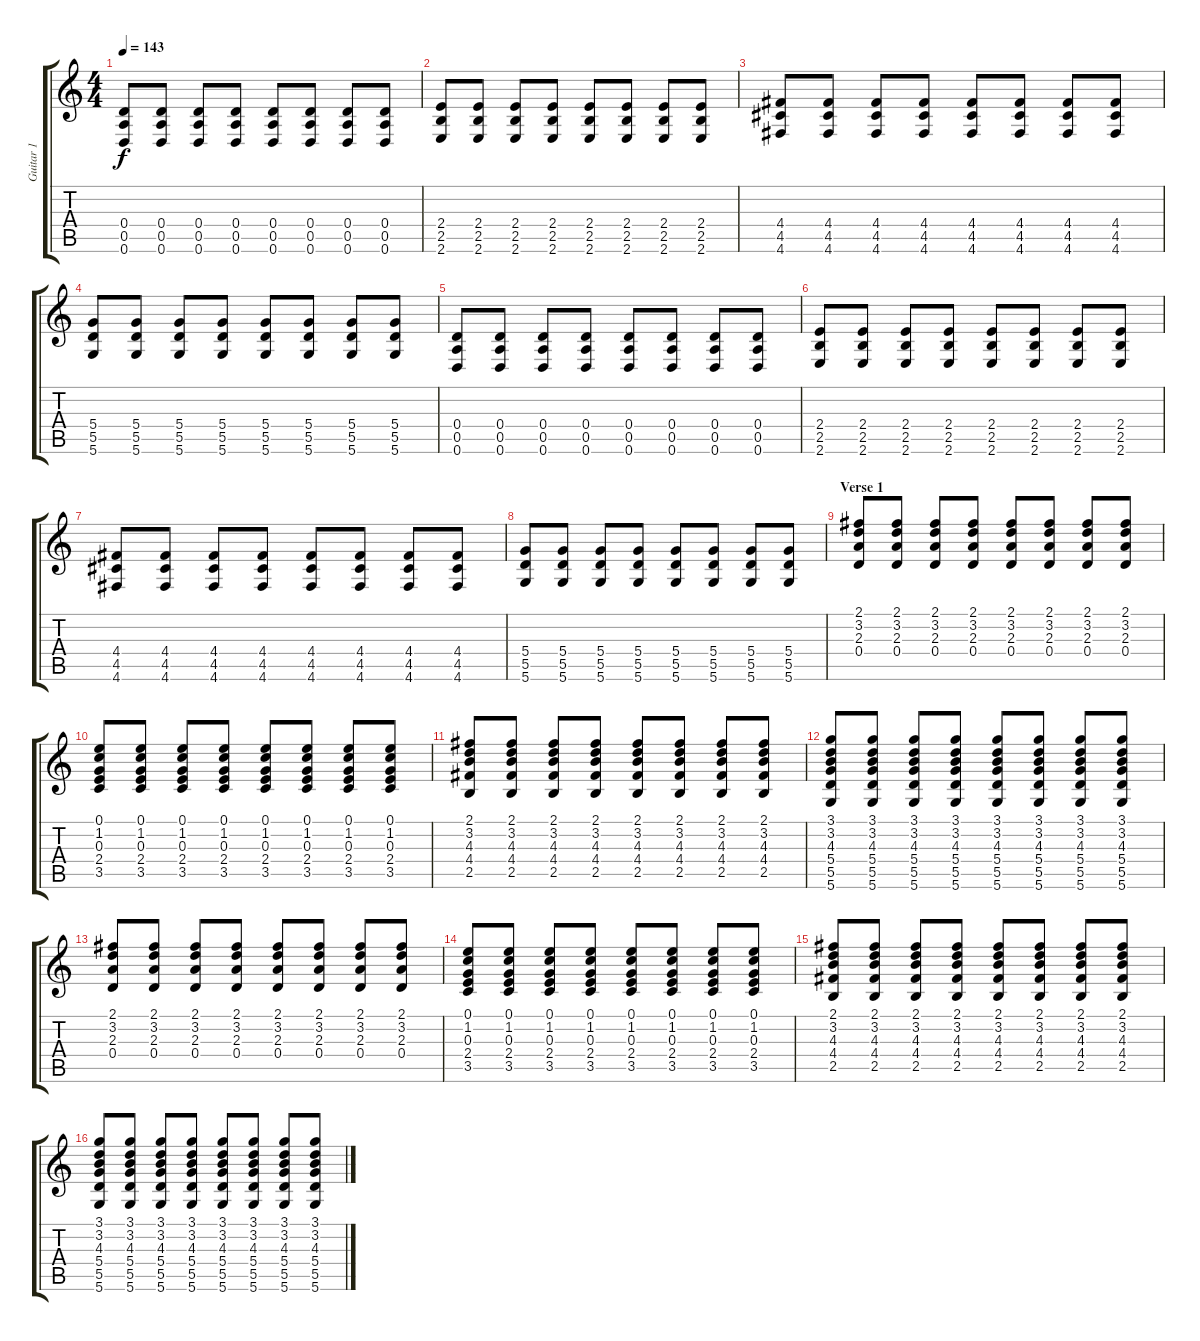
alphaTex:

\track ("Guitar 1" "Guitar 1") {instrument overdrivenguitar}
\staff {score tabs}
\tuning (E4 B3 G3 D3 A2 D2) {hide}
\ts (4 4)
\tempo 143
\clef g2
\ks c
(0.4 0.5 0.6).8{dy f instrument overdrivenguitar} (0.4 0.5 0.6).8 (0.4 0.5 0.6).8 (0.4 0.5 0.6).8 (0.4 0.5 0.6).8 (0.4 0.5 0.6).8 (0.4 0.5 0.6).8 (0.4 0.5 0.6).8 |
(2.4 2.5 2.6).8 (2.4 2.5 2.6).8 (2.4 2.5 2.6).8 (2.4 2.5 2.6).8 (2.4 2.5 2.6).8 (2.4 2.5 2.6).8 (2.4 2.5 2.6).8 (2.4 2.5 2.6).8 |
(4.4 4.5 4.6).8 (4.4 4.5 4.6).8 (4.4 4.5 4.6).8 (4.4 4.5 4.6).8 (4.4 4.5 4.6).8 (4.4 4.5 4.6).8 (4.4 4.5 4.6).8 (4.4 4.5 4.6).8 |
(5.4 5.5 5.6).8 (5.4 5.5 5.6).8 (5.4 5.5 5.6).8 (5.4 5.5 5.6).8 (5.4 5.5 5.6).8 (5.4 5.5 5.6).8 (5.4 5.5 5.6).8 (5.4 5.5 5.6).8 |
(0.4 0.5 0.6).8 (0.4 0.5 0.6).8 (0.4 0.5 0.6).8 (0.4 0.5 0.6).8 (0.4 0.5 0.6).8 (0.4 0.5 0.6).8 (0.4 0.5 0.6).8 (0.4 0.5 0.6).8 |
(2.4 2.5 2.6).8 (2.4 2.5 2.6).8 (2.4 2.5 2.6).8 (2.4 2.5 2.6).8 (2.4 2.5 2.6).8 (2.4 2.5 2.6).8 (2.4 2.5 2.6).8 (2.4 2.5 2.6).8 |
(4.4 4.5 4.6).8 (4.4 4.5 4.6).8 (4.4 4.5 4.6).8 (4.4 4.5 4.6).8 (4.4 4.5 4.6).8 (4.4 4.5 4.6).8 (4.4 4.5 4.6).8 (4.4 4.5 4.6).8 |
(5.4 5.5 5.6).8 (5.4 5.5 5.6).8 (5.4 5.5 5.6).8 (5.4 5.5 5.6).8 (5.4 5.5 5.6).8 (5.4 5.5 5.6).8 (5.4 5.5 5.6).8 (5.4 5.5 5.6).8 |
\section ("" "Verse 1")
(2.1 3.2 2.3 0.4).8{volume 8 instrument acousticguitarsteel} (2.1 3.2 2.3 0.4).8 (2.1 3.2 2.3 0.4).8 (2.1 3.2 2.3 0.4).8 (2.1 3.2 2.3 0.4).8 (2.1 3.2 2.3 0.4).8 (2.1 3.2 2.3 0.4).8 (2.1 3.2 2.3 0.4).8 |
(0.1 1.2 0.3 2.4 3.5).8 (0.1 1.2 0.3 2.4 3.5).8 (0.1 1.2 0.3 2.4 3.5).8 (0.1 1.2 0.3 2.4 3.5).8 (0.1 1.2 0.3 2.4 3.5).8 (0.1 1.2 0.3 2.4 3.5).8 (0.1 1.2 0.3 2.4 3.5).8 (0.1 1.2 0.3 2.4 3.5).8 |
(2.1 3.2 4.3 4.4 2.5).8 (2.1 3.2 4.3 4.4 2.5).8 (2.1 3.2 4.3 4.4 2.5).8 (2.1 3.2 4.3 4.4 2.5).8 (2.1 3.2 4.3 4.4 2.5).8 (2.1 3.2 4.3 4.4 2.5).8 (2.1 3.2 4.3 4.4 2.5).8 (2.1 3.2 4.3 4.4 2.5).8 |
(3.1 3.2 4.3 5.4 5.5 5.6).8 (3.1 3.2 4.3 5.4 5.5 5.6).8 (3.1 3.2 4.3 5.4 5.5 5.6).8 (3.1 3.2 4.3 5.4 5.5 5.6).8 (3.1 3.2 4.3 5.4 5.5 5.6).8 (3.1 3.2 4.3 5.4 5.5 5.6).8 (3.1 3.2 4.3 5.4 5.5 5.6).8 (3.1 3.2 4.3 5.4 5.5 5.6).8 |
(2.1 3.2 2.3 0.4).8{volume 8 instrument acousticguitarsteel} (2.1 3.2 2.3 0.4).8 (2.1 3.2 2.3 0.4).8 (2.1 3.2 2.3 0.4).8 (2.1 3.2 2.3 0.4).8 (2.1 3.2 2.3 0.4).8 (2.1 3.2 2.3 0.4).8 (2.1 3.2 2.3 0.4).8 |
(0.1 1.2 0.3 2.4 3.5).8 (0.1 1.2 0.3 2.4 3.5).8 (0.1 1.2 0.3 2.4 3.5).8 (0.1 1.2 0.3 2.4 3.5).8 (0.1 1.2 0.3 2.4 3.5).8 (0.1 1.2 0.3 2.4 3.5).8 (0.1 1.2 0.3 2.4 3.5).8 (0.1 1.2 0.3 2.4 3.5).8 |
(2.1 3.2 4.3 4.4 2.5).8 (2.1 3.2 4.3 4.4 2.5).8 (2.1 3.2 4.3 4.4 2.5).8 (2.1 3.2 4.3 4.4 2.5).8 (2.1 3.2 4.3 4.4 2.5).8 (2.1 3.2 4.3 4.4 2.5).8 (2.1 3.2 4.3 4.4 2.5).8 (2.1 3.2 4.3 4.4 2.5).8 |
(3.1 3.2 4.3 5.4 5.5 5.6).8 (3.1 3.2 4.3 5.4 5.5 5.6).8 (3.1 3.2 4.3 5.4 5.5 5.6).8 (3.1 3.2 4.3 5.4 5.5 5.6).8 (3.1 3.2 4.3 5.4 5.5 5.6).8 (3.1 3.2 4.3 5.4 5.5 5.6).8 (3.1 3.2 4.3 5.4 5.5 5.6).8 (3.1 3.2 4.3 5.4 5.5 5.6).8
